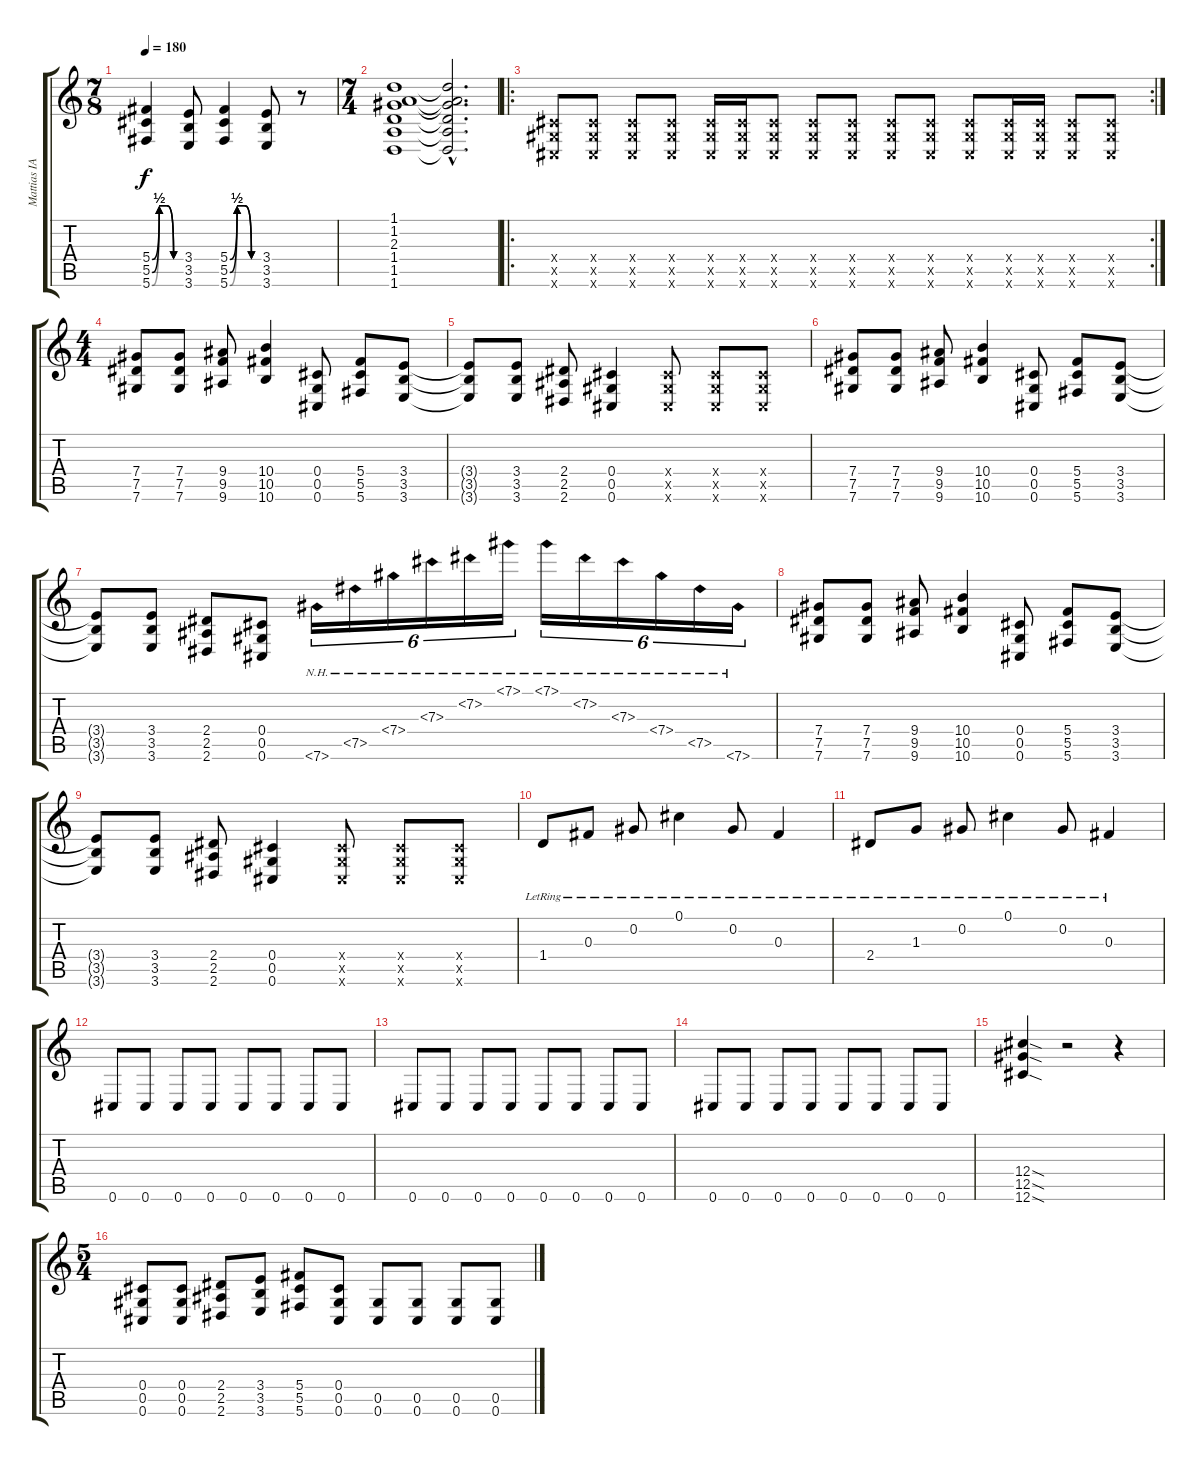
\track ("Mattias IA Eklundh" "Mattias IA") {instrument distortionguitar}
\staff {score tabs}
\tuning (Db4 Ab3 Gb3 Db3 Ab2 Db2) {hide}
\ts (7 8)
\tempo 180
\clef g2
\ks c
(5.4{be (custom 0 0 15 2 30 2 45 0 60 0)} 5.5{be (custom 0 0 15 2 30 2 45 0 60 0)} 5.6{be (custom 0 0 15 2 30 2 45 0 60 0)}).4{dy f} (3.4 3.5 3.6).8 (5.4{be (custom 0 0 15 2 30 2 45 0 60 0)} 5.5{be (custom 0 0 15 2 30 2 45 0 60 0)} 5.6{be (custom 0 0 15 2 30 2 45 0 60 0)}).4 (3.4 3.5 3.6).8 r.8 |
\ts (7 4)
(1.1 1.2 2.3 1.4 1.5 1.6).1 (1.1{hac t} 1.2{hac t} 2.3{hac t} 1.4{hac t} 1.5{hac t} 1.6{hac t}).2{d} |
\ro
\rc 2
(0.4{x} 0.5{x} 0.6{x}).8 (0.4{x} 0.5{x} 0.6{x}).8 (0.4{x} 0.5{x} 0.6{x}).8 (0.4{x} 0.5{x} 0.6{x}).8 (0.4{x} 0.5{x} 0.6{x}).16 (0.4{x} 0.5{x} 0.6{x}).16 (0.4{x} 0.5{x} 0.6{x}).8 (0.4{x} 0.5{x} 0.6{x}).8 (0.4{x} 0.5{x} 0.6{x}).8 (0.4{x} 0.5{x} 0.6{x}).8 (0.4{x} 0.5{x} 0.6{x}).8 (0.4{x} 0.5{x} 0.6{x}).8 (0.4{x} 0.5{x} 0.6{x}).16 (0.4{x} 0.5{x} 0.6{x}).16 (0.4{x} 0.5{x} 0.6{x}).8 (0.4{x} 0.5{x} 0.6{x}).8 |
\ts (4 4)
(7.4 7.5 7.6).8 (7.4 7.5 7.6).8 (9.4 9.5 9.6).8 (10.4 10.5 10.6).4 (0.4 0.5 0.6).8 (5.4 5.5 5.6).8 (3.4 3.5 3.6).8 |
(3.4{t} 3.5{t} 3.6{t}).8 (3.4 3.5 3.6).8 (2.4 2.5 2.6).8 (0.4 0.5 0.6).4 (0.4{x} 0.5{x} 0.6{x}).8 (0.4{x} 0.5{x} 0.6{x}).8 (0.4{x} 0.5{x} 0.6{x}).8 |
(7.4 7.5 7.6).8 (7.4 7.5 7.6).8 (9.4 9.5 9.6).8 (10.4 10.5 10.6).4 (0.4 0.5 0.6).8 (5.4 5.5 5.6).8 (3.4 3.5 3.6).8 |
(3.4{t} 3.5{t} 3.6{t}).8 (3.4 3.5 3.6).8 (2.4 2.5 2.6).8 (0.4 0.5 0.6).8 7.6{nh}.16{tu (6 4)} 7.5{nh}.16{tu (6 4)} 7.4{nh}.16{tu (6 4)} 7.3{nh}.16{tu (6 4)} 7.2{nh}.16{tu (6 4)} 7.1{nh}.16{tu (6 4)} 7.1{nh}.16{tu (6 4)} 7.2{nh}.16{tu (6 4)} 7.3{nh}.16{tu (6 4)} 7.4{nh}.16{tu (6 4)} 7.5{nh}.16{tu (6 4)} 7.6{nh}.16{tu (6 4)} |
(7.4 7.5 7.6).8 (7.4 7.5 7.6).8 (9.4 9.5 9.6).8 (10.4 10.5 10.6).4 (0.4 0.5 0.6).8 (5.4 5.5 5.6).8 (3.4 3.5 3.6).8 |
(3.4{t} 3.5{t} 3.6{t}).8 (3.4 3.5 3.6).8 (2.4 2.5 2.6).8 (0.4 0.5 0.6).4 (0.4{x} 0.5{x} 0.6{x}).8 (0.4{x} 0.5{x} 0.6{x}).8 (0.4{x} 0.5{x} 0.6{x}).8 |
1.4{lr}.8 0.3{lr}.8 0.2{lr}.8 0.1{lr}.4 0.2{lr}.8 0.3{lr}.4 |
2.4{lr}.8 1.3{lr}.8 0.2{lr}.8 0.1{lr}.4 0.2{lr}.8 0.3{lr}.4 |
0.6.8 0.6.8 0.6.8 0.6.8 0.6.8 0.6.8 0.6.8 0.6.8 |
0.6.8 0.6.8 0.6.8 0.6.8 0.6.8 0.6.8 0.6.8 0.6.8 |
0.6.8 0.6.8 0.6.8 0.6.8 0.6.8 0.6.8 0.6.8 0.6.8 |
(12.4{sod} 12.5{sod} 12.6{sod}).4 r.2 r.4 |
\ts (5 4)
(0.4 0.5 0.6).8 (0.4 0.5 0.6).8 (2.4 2.5 2.6).8 (3.4 3.5 3.6).8 (5.4 5.5 5.6).8 (0.4 0.5 0.6).8 (0.5 0.6).8 (0.5 0.6).8 (0.5 0.6).8 (0.5 0.6).8
